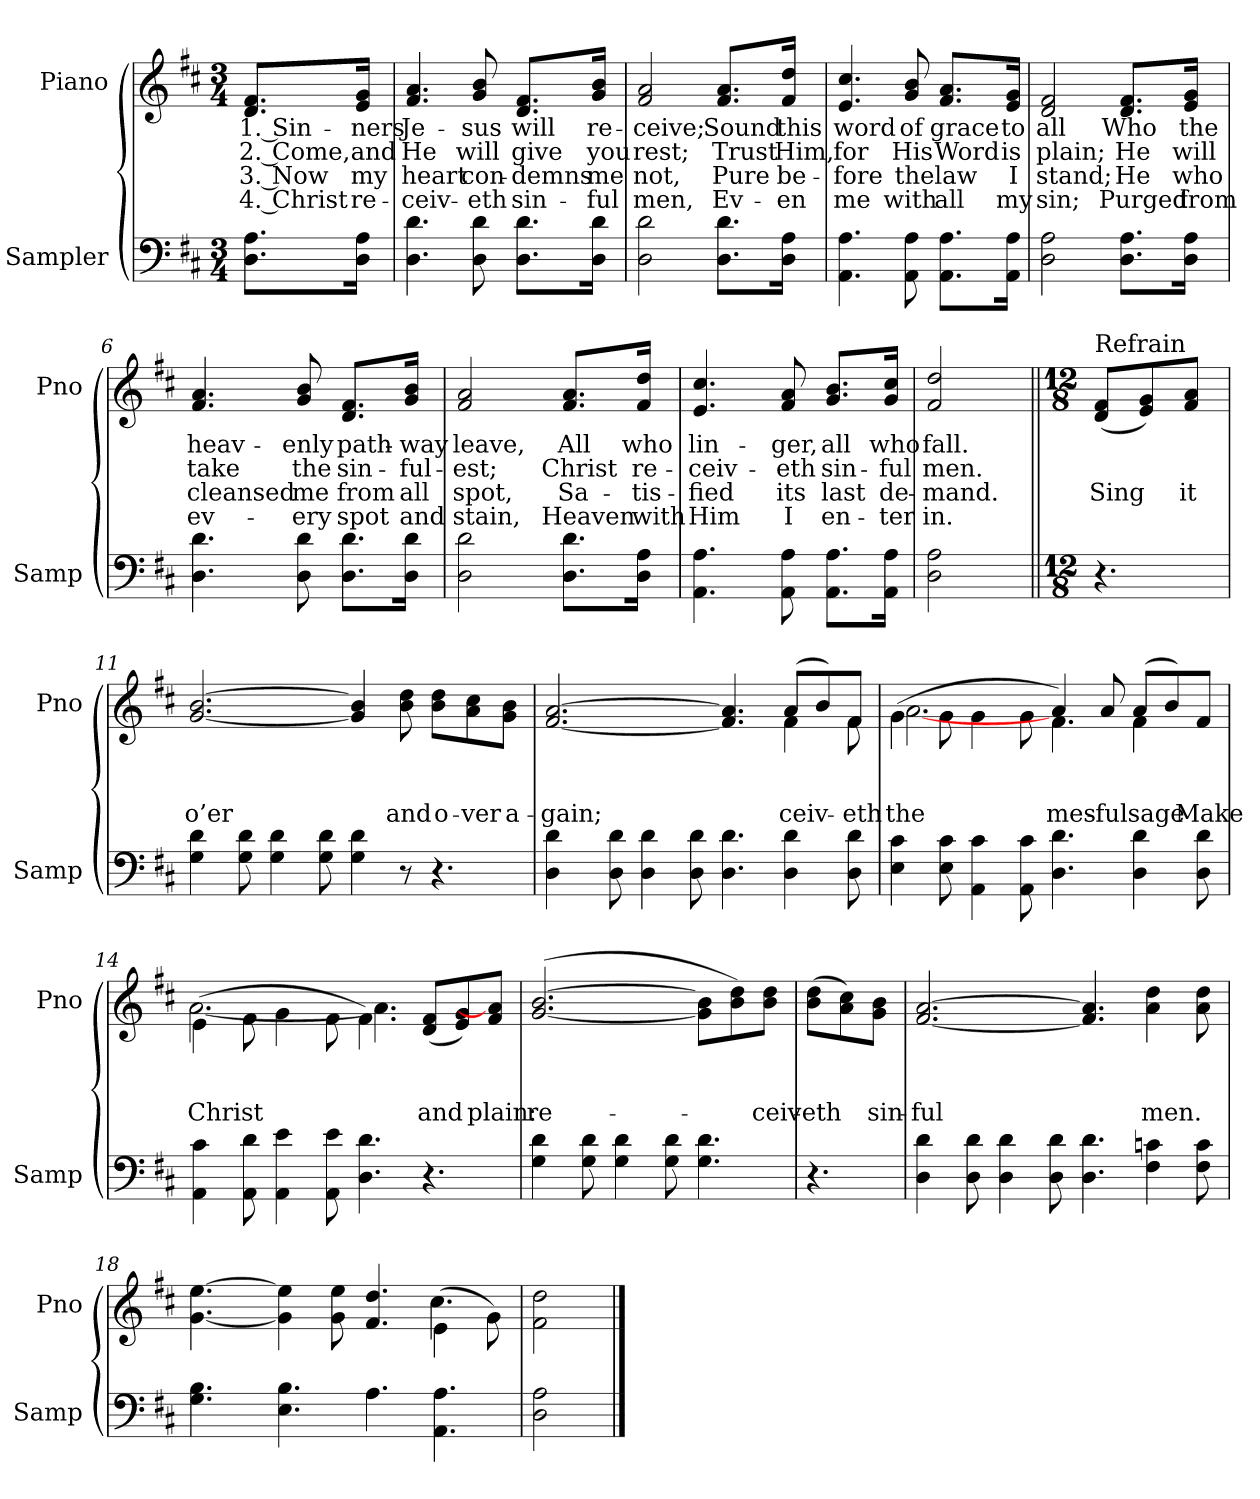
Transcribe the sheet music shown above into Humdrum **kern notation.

**kern	**kern	**text	**text	**text	**text
*part2	*part1	*part1	*part1	*part1	*part1
*staff2	*staff1	*staff1	*staff1	*staff1	*staff1
*I"Sampler	*I"Piano	*	*	*	*
*I'Samp	*I'Pno	*	*	*	*
*clefF4	*clefG2	*	*	*	*
*k[f#c#]	*k[f#c#]	*	*	*	*
*D:	*D:	*	*	*	*
*M3/4	*M3/4	*	*	*	*
=1	=1	=1	=1	=1	=1
8.D\ 8.A\L	8.d/ 8.f#/L	1. Sin-	2. Come,	3. Now	4. Christ
16D\ 16A\Jk	16e/ 16g/Jk	-ners	and	my	re-
=2	=2	=2	=2	=2	=2
4.D\ 4.d\	4.f#/ 4.a/	Je-	He	heart	-ceiv-
8D\ 8d\	8g/ 8b/	-sus	will	con-	-eth
8.D\ 8.d\L	8.d/ 8.f#/L	will	give	-demns	sin-
16D\ 16d\Jk	16g/ 16b/Jk	re-	you	me	-ful
=3	=3	=3	=3	=3	=3
2D\ 2d\	2f#/ 2a/	-ceive;	rest;	not,	men,
8.D\ 8.d\L	8.f#/ 8.a/L	Sound	Trust	Pure	Ev-
16D\ 16A\Jk	16f#/ 16dd/Jk	this	Him,	be-	-en
=4	=4	=4	=4	=4	=4
4.AA\ 4.A\	4.e/ 4.cc#/	word	for	-fore	me
8AA\ 8A\	8g/ 8b/	of	His	the	with
8.AA\ 8.A\L	8.f#/ 8.a/L	grace	Word	law	all
16AA\ 16A\Jk	16e/ 16g/Jk	to	is	I	my
=5	=5	=5	=5	=5	=5
2D\ 2A\	2d/ 2f#/	all	plain;	stand;	sin;
8.D\ 8.A\L	8.d/ 8.f#/L	Who	He	He	Purged
16D\ 16A\Jk	16e/ 16g/Jk	the	will	who	from
=6	=6	=6	=6	=6	=6
4.D\ 4.d\	4.f#/ 4.a/	heav-	take	cleansed	ev-
8D\ 8d\	8g/ 8b/	-enly	the	me	-ery
8.D\ 8.d\L	8.d/ 8.f#/L	path-	sin-	from	spot
16D\ 16d\Jk	16g/ 16b/Jk	-way	-ful-	all	and
=7	=7	=7	=7	=7	=7
2D\ 2d\	2f#/ 2a/	leave,	-est;	spot,	stain,
8.D\ 8.d\L	8.f#/ 8.a/L	All	Christ	Sa-	Heaven
16D\ 16A\Jk	16f#/ 16dd/Jk	who	re-	-tis-	with
=8	=8	=8	=8	=8	=8
4.AA\ 4.A\	4.e/ 4.cc#/	lin-	-ceiv-	-fied	Him
8AA\ 8A\	8f#/ 8a/	-ger,	-eth	its	I
8.AA\ 8.A\L	8.g/ 8.b/L	all	sin-	last	en-
16AA\ 16A\Jk	16g/ 16cc#/Jk	who	-ful	de-	-ter
=9	=9	=9	=9	=9	=9
2D\ 2A\	2f#/ 2dd/	fall.	men.	-mand.	in.
=10||	=10||	=10||	=10||	=10||	=10||
*M12/8	*M12/8	*	*	*	*
!	!LO:TX:t=Refrain	!	!	!	!
4.r	(8d/ 8f#/L	.	.	Sing	.
.	8e/ 8g/)	.	.	.	.
.	8f#/ 8a/J	.	.	it	.
=11	=11	=11	=11	=11	=11
4G\ 4d\	[2.g/ [2.b/	.	.	o’er	.
8G\ 8d\	.	.	.	.	.
4G\ 4d\	.	.	.	.	.
8G\ 8d\	.	.	.	.	.
4G\ 4d\	4g/] 4b/]	.	.	.	.
8r	8b\ 8dd\	.	.	and	.
4.r	8b\ 8dd\L	.	.	o-	.
.	8a\ 8cc#\	.	.	-ver	.
.	8g\ 8b\J	.	.	a-	.
=12	=12	=12	=12	=12	=12
*	*^	*	*	*	*
4D\ 4d\	[2.f#/ [2.a/	8ryy	.	.	-gain;	.
*	*v	*v	*	*	*	*
8D\ 8d\	.	.	.	.	.
4D\ 4d\	.	.	.	.	.
8D\ 8d\	.	.	.	.	.
4.D\ 4.d\	4.f#/] 4.a/]	.	.	.	.
*	*^	*	*	*	*
4D\ 4d\	(8a/L	4f#	.	.	-ceiv-	.
.	8b/)	.	.	.	.	.
8D\ 8d\	8f#/J	8f#	.	.	-eth	.
=13	=13	=13	=13	=13	=13	=13
4E\ 4c#\	(4g\	[2.a	.	.	the	.
8E\ 8c#\	8g\	.	.	.	.	.
4AA\ 4c#\	4g\	.	.	.	.	.
8AA\ 8c#\	8g\	.	.	.	.	.
4.D\ 4.d\	4a/)	4.f#	.	.	mes-	.
.	8a/	.	.	.	-ful	.
4D\ 4d\	(8a/L	4f#	.	.	-sage	.
.	8b/)	.	.	.	.	.
8D\ 8d\	8f#/J	8ryy	.	.	Make	.
=14	=14	=14	=14	=14	=14	=14
4AA\ 4c#\	(4e\	[2.a	.	.	Christ	.
8AA\ 8d\	8f#\	.	.	.	.	.
4AA\ 4e\	4g\	.	.	.	.	.
8AA\ 8e\	8f#\	.	.	.	.	.
4.D\ 4.d\	4.f#\)	4.a]	.	.	.	.
4.r	(8d/ 8f#/L	4.ryy	.	.	and	.
.	8e/ 8g/)	.	.	.	.	.
.	8f#/ 8a]/J	.	.	.	plain:	.
*	*v	*v	*	*	*	*
=15	=15	=15	=15	=15	=15
4G\ 4d\	([2.g/ [2.b/	.	.	re-	.
8G\ 8d\	.	.	.	.	.
4G\ 4d\	.	.	.	.	.
8G\ 8d\	.	.	.	.	.
4.G\ 4.d\	8g]\ 8b]\L	.	.	.	.
.	8b\ 8dd\)	.	.	.	.
.	8b\ 8dd\J	.	.	-ceiv-	.
=16	=16	=16	=16	=16	=16
4.r	(8b\ 8dd\L	.	.	-eth	.
.	8a\ 8cc#\)	.	.	.	.
.	8g\ 8b\J	.	.	sin-	.
=17	=17	=17	=17	=17	=17
4D\ 4d\	[2.f#/ [2.a/	.	.	-ful	.
8D\ 8d\	.	.	.	.	.
4D\ 4d\	.	.	.	.	.
8D\ 8d\	.	.	.	.	.
4.D\ 4.d\	4.f#/] 4.a/]	.	.	.	.
4F#\ 4cn\	4a\ 4dd\	.	.	men.	.
8F#\ 8c\	8a\ 8dd\	.	.	.	.
=18	=18	=18	=18	=18	=18
*	*^	*	*	*	*
4.G\ 4.B\	[4.g\ [4.ee\	8ryy	.	.	.	.
*	*v	*v	*	*	*	*
4.E\ 4.B\	4g\] 4ee\]	.	.	.	.
.	8g\ 8ee\	.	.	.	.
4.A\	4.f#/ 4.dd/	.	.	.	.
*	*^	*	*	*	*
4.AA\ 4.A\	(4e\	4.cc#	.	.	.	.
.	8g\)	.	.	.	.	.
*	*v	*v	*	*	*	*
=19	=19	=19	=19	=19	=19
2D\ 2A\	2f#\ 2dd\	.	.	.	.
==	==	==	==	==	==
*-	*-	*-	*-	*-	*-
